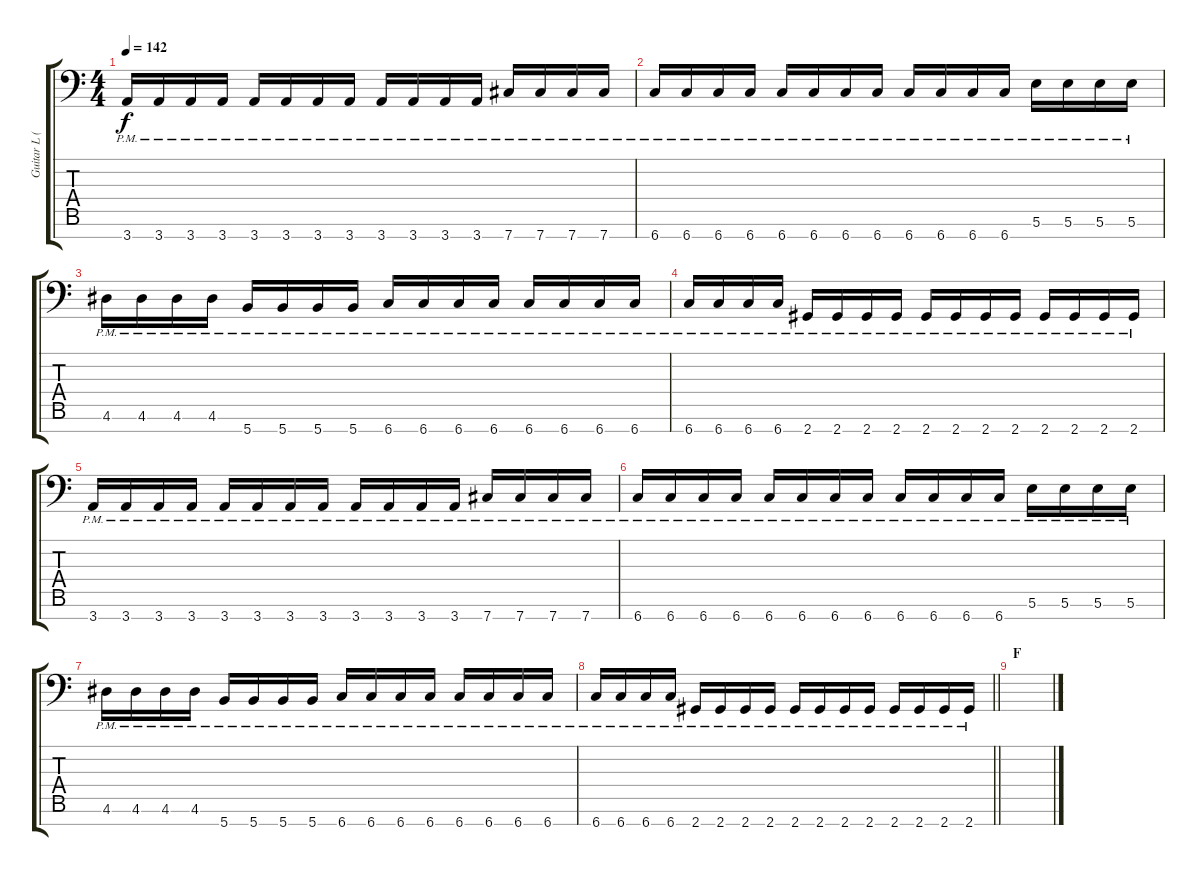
\track ("Guitar L (8 String)" "Guitar L (") {instrument distortionguitar}
\staff {score tabs}
\tuning (B3 G3 D3 A2 E2 B1 Gb1) {hide}
\ts (4 4)
\tempo 142
\clef f4
\ks c
3.7{pm}.16{dy f} 3.7{pm}.16 3.7{pm}.16 3.7{pm}.16 3.7{pm}.16 3.7{pm}.16 3.7{pm}.16 3.7{pm}.16 3.7{pm}.16 3.7{pm}.16 3.7{pm}.16 3.7{pm}.16 7.7{pm}.16 7.7{pm}.16 7.7{pm}.16 7.7{pm}.16 |
6.7{pm}.16 6.7{pm}.16 6.7{pm}.16 6.7{pm}.16 6.7{pm}.16 6.7{pm}.16 6.7{pm}.16 6.7{pm}.16 6.7{pm}.16 6.7{pm}.16 6.7{pm}.16 6.7{pm}.16 5.6{pm}.16 5.6{pm}.16 5.6{pm}.16 5.6{pm}.16 |
4.6{pm}.16 4.6{pm}.16 4.6{pm}.16 4.6{pm}.16 5.7{pm}.16 5.7{pm}.16 5.7{pm}.16 5.7{pm}.16 6.7{pm}.16 6.7{pm}.16 6.7{pm}.16 6.7{pm}.16 6.7{pm}.16 6.7{pm}.16 6.7{pm}.16 6.7{pm}.16 |
6.7{pm}.16 6.7{pm}.16 6.7{pm}.16 6.7{pm}.16 2.7{pm}.16 2.7{pm}.16 2.7{pm}.16 2.7{pm}.16 2.7{pm}.16 2.7{pm}.16 2.7{pm}.16 2.7{pm}.16 2.7{pm}.16 2.7{pm}.16 2.7{pm}.16 2.7{pm}.16 |
3.7{pm}.16 3.7{pm}.16 3.7{pm}.16 3.7{pm}.16 3.7{pm}.16 3.7{pm}.16 3.7{pm}.16 3.7{pm}.16 3.7{pm}.16 3.7{pm}.16 3.7{pm}.16 3.7{pm}.16 7.7{pm}.16 7.7{pm}.16 7.7{pm}.16 7.7{pm}.16 |
6.7{pm}.16 6.7{pm}.16 6.7{pm}.16 6.7{pm}.16 6.7{pm}.16 6.7{pm}.16 6.7{pm}.16 6.7{pm}.16 6.7{pm}.16 6.7{pm}.16 6.7{pm}.16 6.7{pm}.16 5.6{pm}.16 5.6{pm}.16 5.6{pm}.16 5.6{pm}.16 |
4.6{pm}.16 4.6{pm}.16 4.6{pm}.16 4.6{pm}.16 5.7{pm}.16 5.7{pm}.16 5.7{pm}.16 5.7{pm}.16 6.7{pm}.16 6.7{pm}.16 6.7{pm}.16 6.7{pm}.16 6.7{pm}.16 6.7{pm}.16 6.7{pm}.16 6.7{pm}.16 |
\barLineRight lightlight
6.7{pm}.16 6.7{pm}.16 6.7{pm}.16 6.7{pm}.16 2.7{pm}.16 2.7{pm}.16 2.7{pm}.16 2.7{pm}.16 2.7{pm}.16 2.7{pm}.16 2.7{pm}.16 2.7{pm}.16 2.7{pm}.16 2.7{pm}.16 2.7{pm}.16 2.7{pm}.16 |
\section ("" "F")
